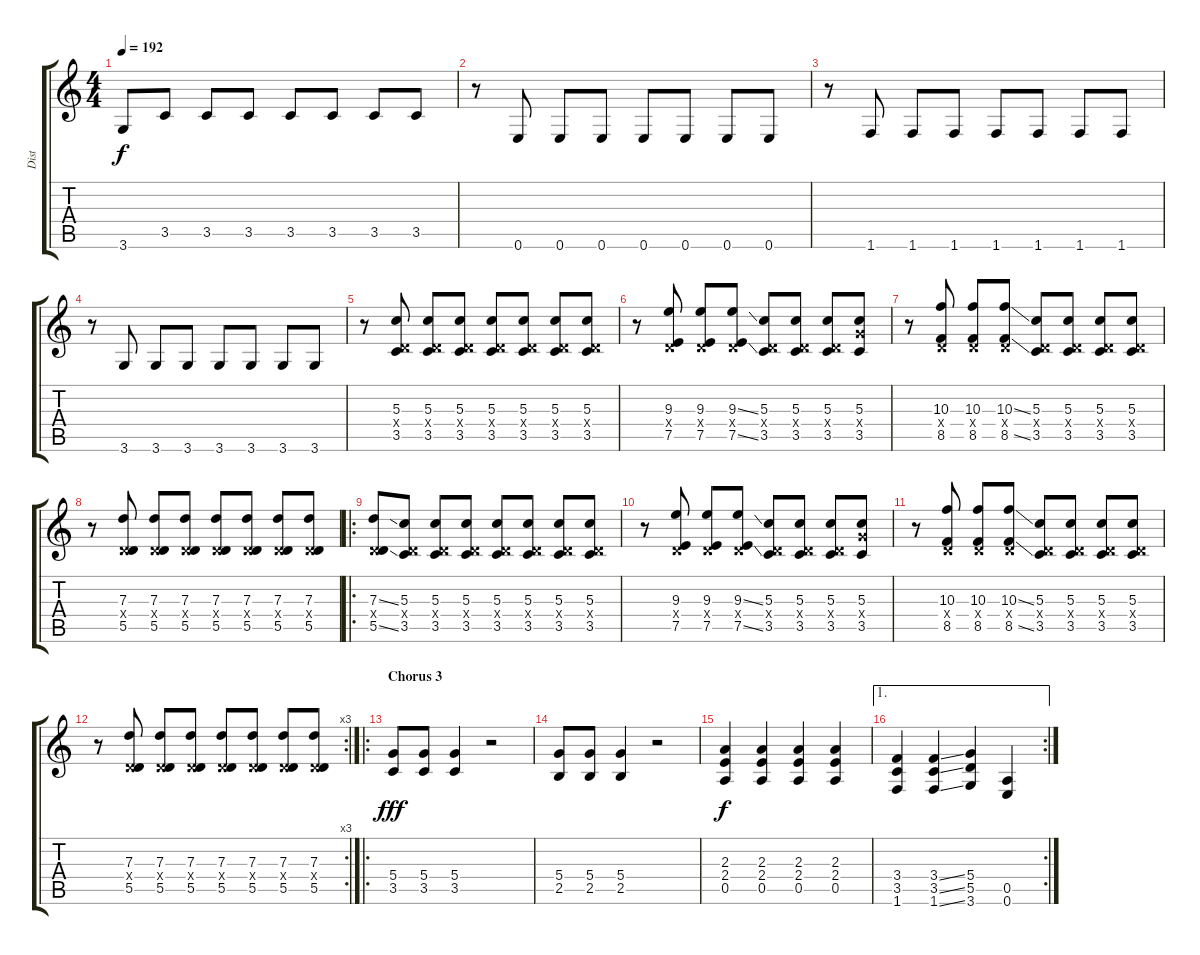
\track ("Dist" "Dist") {instrument distortionguitar}
\staff {score tabs}
\tuning (E4 B3 G3 D3 A2 E2) {hide}
\ts (4 4)
\tempo 192
\clef g2
\ks c
3.6.8{dy f} 3.5.8 3.5.8 3.5.8 3.5.8 3.5.8 3.5.8 3.5.8 |
r.8 0.6.8 0.6.8 0.6.8 0.6.8 0.6.8 0.6.8 0.6.8 |
r.8 1.6.8 1.6.8 1.6.8 1.6.8 1.6.8 1.6.8 1.6.8 |
r.8 3.6.8 3.6.8 3.6.8 3.6.8 3.6.8 3.6.8 3.6.8 |
r.8 (5.3 0.4{x} 3.5).8 (5.3 0.4{x} 3.5).8 (5.3 0.4{x} 3.5).8 (5.3 0.4{x} 3.5).8 (5.3 0.4{x} 3.5).8 (5.3 0.4{x} 3.5).8 (5.3 0.4{x} 3.5).8 |
r.8 (9.3 0.4{x} 7.5).8 (9.3 0.4{x} 7.5).8 (9.3{ss} 0.4{x} 7.5{ss}).8 (5.3 0.4{x} 3.5).8 (5.3 0.4{x} 3.5).8 (5.3 0.4{x} 3.5).8 (5.3 5.4{x} 3.5).8 |
r.8 (10.3 0.4{x} 8.5).8 (10.3 0.4{x} 8.5).8 (10.3{ss} 0.4{x} 8.5{ss}).8 (5.3 0.4{x} 3.5).8 (5.3 0.4{x} 3.5).8 (5.3 0.4{x} 3.5).8 (5.3 0.4{x} 3.5).8 |
r.8 (7.3 0.4{x} 5.5).8 (7.3 0.4{x} 5.5).8 (7.3 0.4{x} 5.5).8 (7.3 0.4{x} 5.5).8 (7.3 0.4{x} 5.5).8 (7.3 0.4{x} 5.5).8 (7.3 0.4{x} 5.5).8 |
\ro
(7.3{ss} 0.4{x} 5.5{ss}).8 (5.3 0.4{x} 3.5).8 (5.3 0.4{x} 3.5).8 (5.3 0.4{x} 3.5).8 (5.3 0.4{x} 3.5).8 (5.3 0.4{x} 3.5).8 (5.3 0.4{x} 3.5).8 (5.3 0.4{x} 3.5).8 |
r.8 (9.3 0.4{x} 7.5).8 (9.3 0.4{x} 7.5).8 (9.3{ss} 0.4{x} 7.5{ss}).8 (5.3 0.4{x} 3.5).8 (5.3 0.4{x} 3.5).8 (5.3 0.4{x} 3.5).8 (5.3 5.4{x} 3.5).8 |
r.8 (10.3 0.4{x} 8.5).8 (10.3 0.4{x} 8.5).8 (10.3{ss} 0.4{x} 8.5{ss}).8 (5.3 0.4{x} 3.5).8 (5.3 0.4{x} 3.5).8 (5.3 0.4{x} 3.5).8 (5.3 0.4{x} 3.5).8 |
\rc 3
r.8 (7.3 0.4{x} 5.5).8 (7.3 0.4{x} 5.5).8 (7.3 0.4{x} 5.5).8 (7.3 0.4{x} 5.5).8 (7.3 0.4{x} 5.5).8 (7.3 0.4{x} 5.5).8 (7.3 0.4{x} 5.5).8 |
\ro
\section ("" "Chorus 3")
(5.4 3.5).8{dy fff} (5.4 3.5).8 (5.4 3.5).4 r.2 |
(5.4 2.5).8 (5.4 2.5).8 (5.4 2.5).4 r.2 |
(2.3 2.4 0.5).4{dy f} (2.3 2.4 0.5).4 (2.3 2.4 0.5).4 (2.3 2.4 0.5).4 |
\ae 1
\rc 2
(3.4 3.5 1.6).4 (3.4{ss} 3.5{ss} 1.6{ss}).4 (5.4 5.5 3.6).4 (0.5 0.6).4
